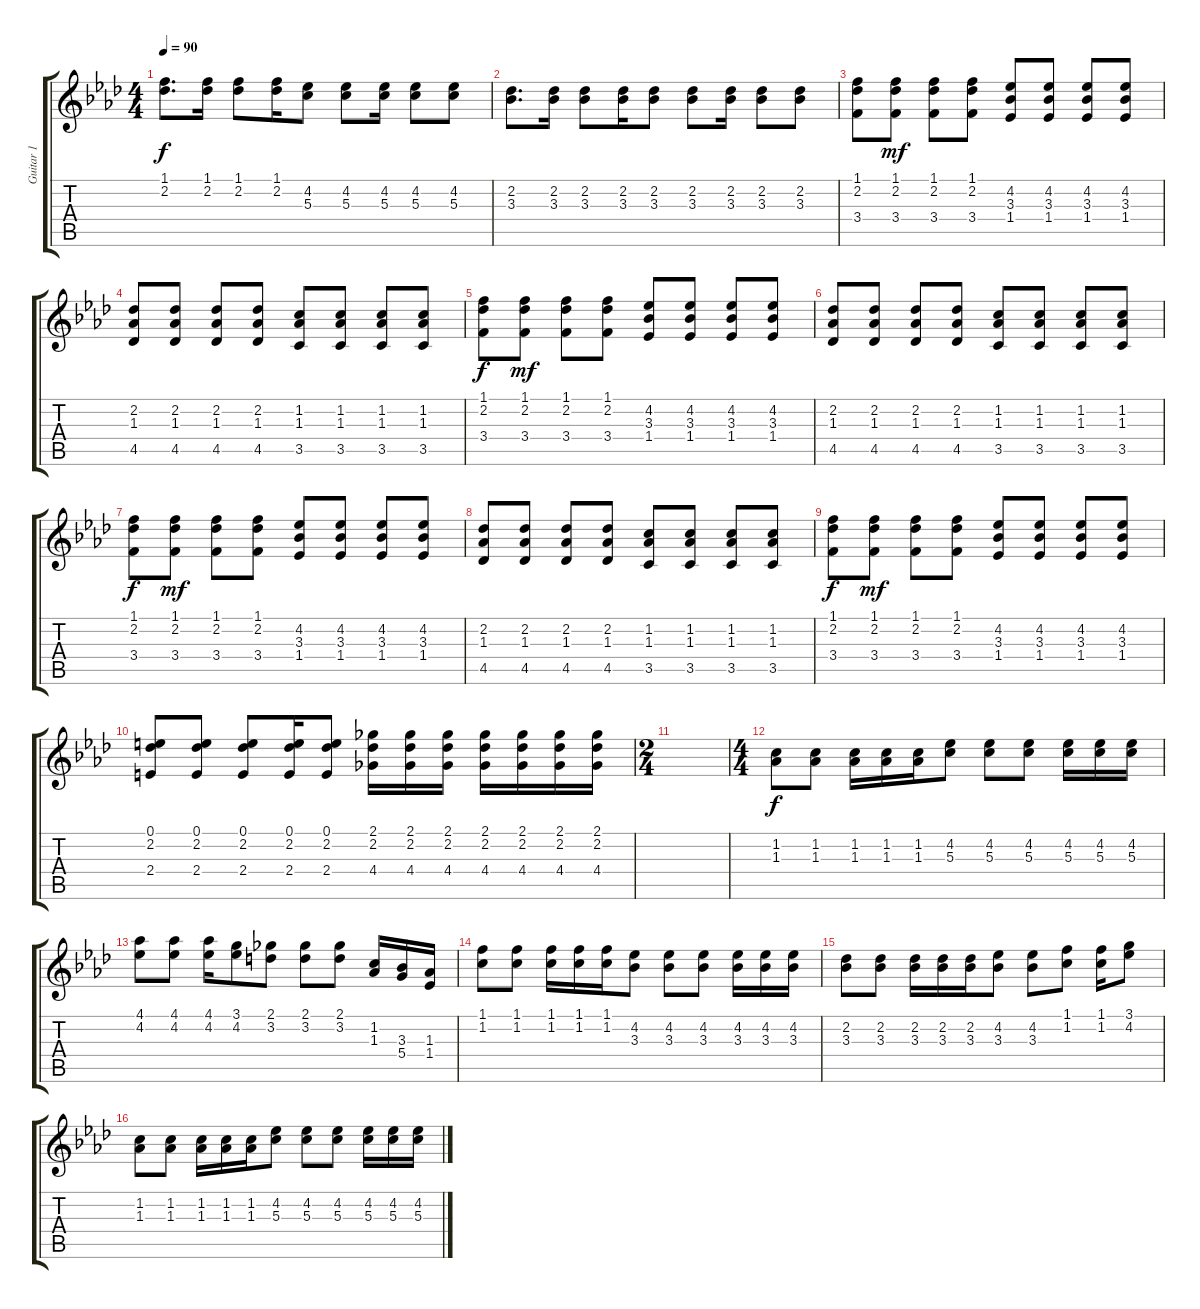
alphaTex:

\track ("Guitar 1" "Guitar 1") {instrument acousticguitarsteel}
\staff {score tabs}
\tuning (E4 B3 G3 D3 A2 E2) {hide}
\ts (4 4)
\tempo 90
\clef g2
\ks ab
(1.1 2.2).8{d dy f} (1.1 2.2).16 (1.1 2.2).8 (1.1 2.2).16 (4.2 5.3).8 (4.2 5.3).8 (4.2 5.3).16 (4.2 5.3).8 (4.2 5.3).8 |
(2.2 3.3).8{d} (2.2 3.3).16 (2.2 3.3).8 (2.2 3.3).16 (2.2 3.3).8 (2.2 3.3).8 (2.2 3.3).16 (2.2 3.3).8 (2.2 3.3).8 |
(1.1 2.2 3.4).8 (1.1 2.2 3.4).8{dy mf} (1.1 2.2 3.4).8 (1.1 2.2 3.4).8 (4.2 3.3 1.4).8 (4.2 3.3 1.4).8 (4.2 3.3 1.4).8 (4.2 3.3 1.4).8 |
(2.2 1.3 4.5).8 (2.2 1.3 4.5).8 (2.2 1.3 4.5).8 (2.2 1.3 4.5).8 (1.2 1.3 3.5).8 (1.2 1.3 3.5).8 (1.2 1.3 3.5).8 (1.2 1.3 3.5).8 |
(1.1 2.2 3.4).8{dy f} (1.1 2.2 3.4).8{dy mf} (1.1 2.2 3.4).8 (1.1 2.2 3.4).8 (4.2 3.3 1.4).8 (4.2 3.3 1.4).8 (4.2 3.3 1.4).8 (4.2 3.3 1.4).8 |
(2.2 1.3 4.5).8 (2.2 1.3 4.5).8 (2.2 1.3 4.5).8 (2.2 1.3 4.5).8 (1.2 1.3 3.5).8 (1.2 1.3 3.5).8 (1.2 1.3 3.5).8 (1.2 1.3 3.5).8 |
(1.1 2.2 3.4).8{dy f} (1.1 2.2 3.4).8{dy mf} (1.1 2.2 3.4).8 (1.1 2.2 3.4).8 (4.2 3.3 1.4).8 (4.2 3.3 1.4).8 (4.2 3.3 1.4).8 (4.2 3.3 1.4).8 |
(2.2 1.3 4.5).8 (2.2 1.3 4.5).8 (2.2 1.3 4.5).8 (2.2 1.3 4.5).8 (1.2 1.3 3.5).8 (1.2 1.3 3.5).8 (1.2 1.3 3.5).8 (1.2 1.3 3.5).8 |
(1.1 2.2 3.4).8{dy f} (1.1 2.2 3.4).8{dy mf} (1.1 2.2 3.4).8 (1.1 2.2 3.4).8 (4.2 3.3 1.4).8 (4.2 3.3 1.4).8 (4.2 3.3 1.4).8 (4.2 3.3 1.4).8 |
(0.1 2.2 2.4).8 (0.1 2.2 2.4).8 (0.1 2.2 2.4).8 (0.1 2.2 2.4).16 (0.1 2.2 2.4).8 (2.1 2.2 4.4).16 (2.1 2.2 4.4).16 (2.1 2.2 4.4).16 (2.1 2.2 4.4).16 (2.1 2.2 4.4).16 (2.1 2.2 4.4).16 (2.1 2.2 4.4).16 |
\ts (2 4)
|
\ts (4 4)
(1.2 1.3).8{dy f} (1.2 1.3).8 (1.2 1.3).16 (1.2 1.3).16 (1.2 1.3).16 (4.2 5.3).8 (4.2 5.3).8 (4.2 5.3).8 (4.2 5.3).16 (4.2 5.3).16 (4.2 5.3).16 |
(4.1 4.2).8 (4.1 4.2).8 (4.1 4.2).16 (3.1 4.2).8 (2.1 3.2).8 (2.1 3.2).8 (2.1 3.2).8 (1.2 1.3).16 (3.3 5.4).16 (1.3 1.4).16 |
(1.1 1.2).8 (1.1 1.2).8 (1.1 1.2).16 (1.1 1.2).16 (1.1 1.2).16 (4.2 3.3).8 (4.2 3.3).8 (4.2 3.3).8 (4.2 3.3).16 (4.2 3.3).16 (4.2 3.3).16 |
(2.2 3.3).8 (2.2 3.3).8 (2.2 3.3).16 (2.2 3.3).16 (2.2 3.3).16 (4.2 3.3).8 (4.2 3.3).8 (1.1 1.2).8 (1.1 1.2).16 (3.1 4.2).8 |
(1.2 1.3).8 (1.2 1.3).8 (1.2 1.3).16 (1.2 1.3).16 (1.2 1.3).16 (4.2 5.3).8 (4.2 5.3).8 (4.2 5.3).8 (4.2 5.3).16 (4.2 5.3).16 (4.2 5.3).16
